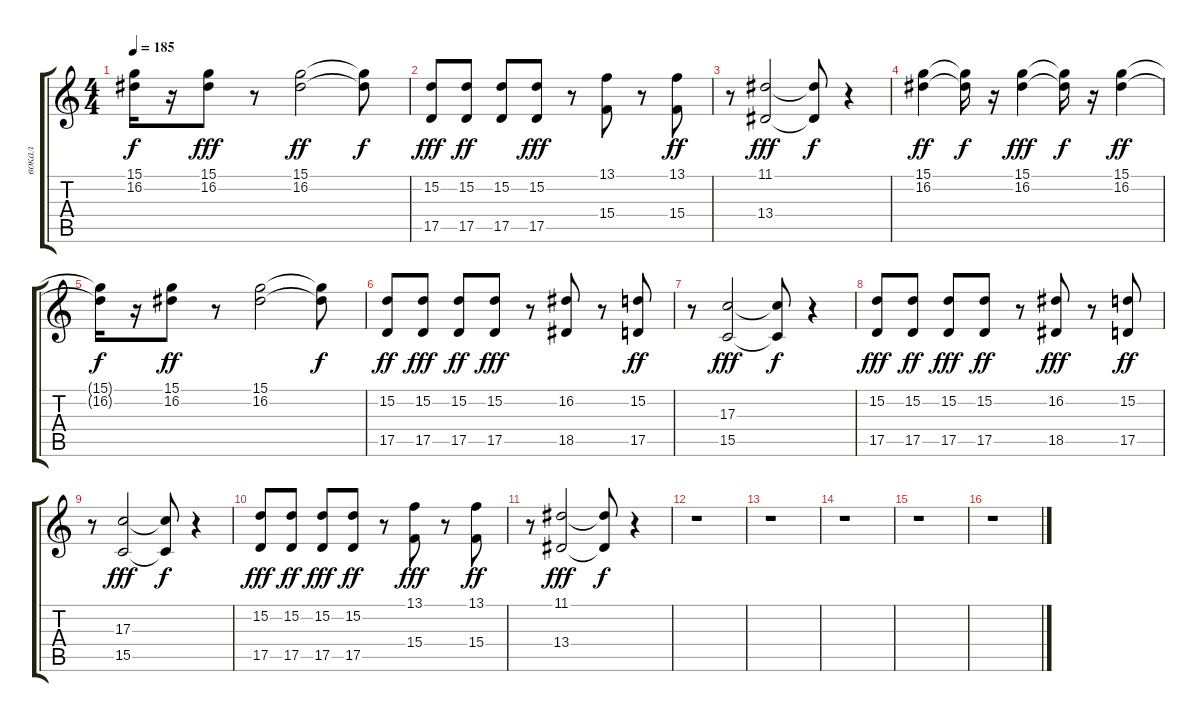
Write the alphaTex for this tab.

\track ("вокал" "вокал") {instrument voiceoohs}
\staff {score tabs}
\tuning (E4 B3 G3 D3 A2 E2) {hide}
\ts (4 4)
\tempo 185
\clef g2
\ks c
(15.1{t} 16.2{t}).16{dy f} r.16 (15.1 16.2).8{dy fff} r.8 (15.1 16.2).2{dy ff} (15.1{t} 16.2{t}).8{dy f} |
(15.2 17.5).8{dy fff} (15.2 17.5).8{dy ff} (15.2 17.5).8 (15.2 17.5).8{dy fff} r.8 (13.1 15.4).8 r.8 (13.1 15.4).8{dy ff} |
r.8 (11.1 13.4).2{dy fff} (11.1{t} 13.4{t}).8{dy f} r.4 |
(15.1 16.2).4{dy ff} (15.1{t} 16.2{t}).16{dy f} r.16 (15.1 16.2).4{dy fff} (15.1{t} 16.2{t}).16{dy f} r.16 (15.1 16.2).4{dy ff} |
(15.1{t} 16.2{t}).16{dy f} r.16 (15.1 16.2).8{dy ff} r.8 (15.1 16.2).2 (15.1{t} 16.2{t}).8{dy f} |
(15.2 17.5).8{dy ff} (15.2 17.5).8{dy fff} (15.2 17.5).8{dy ff} (15.2 17.5).8{dy fff} r.8 (16.2 18.5).8 r.8 (15.2 17.5).8{dy ff} |
r.8 (17.3 15.5).2{dy fff} (17.3{t} 15.5{t}).8{dy f} r.4 |
(15.2 17.5).8{dy fff} (15.2 17.5).8{dy ff} (15.2 17.5).8{dy fff} (15.2 17.5).8{dy ff} r.8 (16.2 18.5).8{dy fff} r.8 (15.2 17.5).8{dy ff} |
r.8 (17.3 15.5).2{dy fff} (17.3{t} 15.5{t}).8{dy f} r.4 |
(15.2 17.5).8{dy fff} (15.2 17.5).8{dy ff} (15.2 17.5).8{dy fff} (15.2 17.5).8{dy ff} r.8 (13.1 15.4).8{dy fff} r.8 (13.1 15.4).8{dy ff} |
r.8 (11.1 13.4).2{dy fff} (11.1{t} 13.4{t}).8{dy f} r.4 |
r.1 |
r.1 |
r.1 |
r.1 |
r.1
